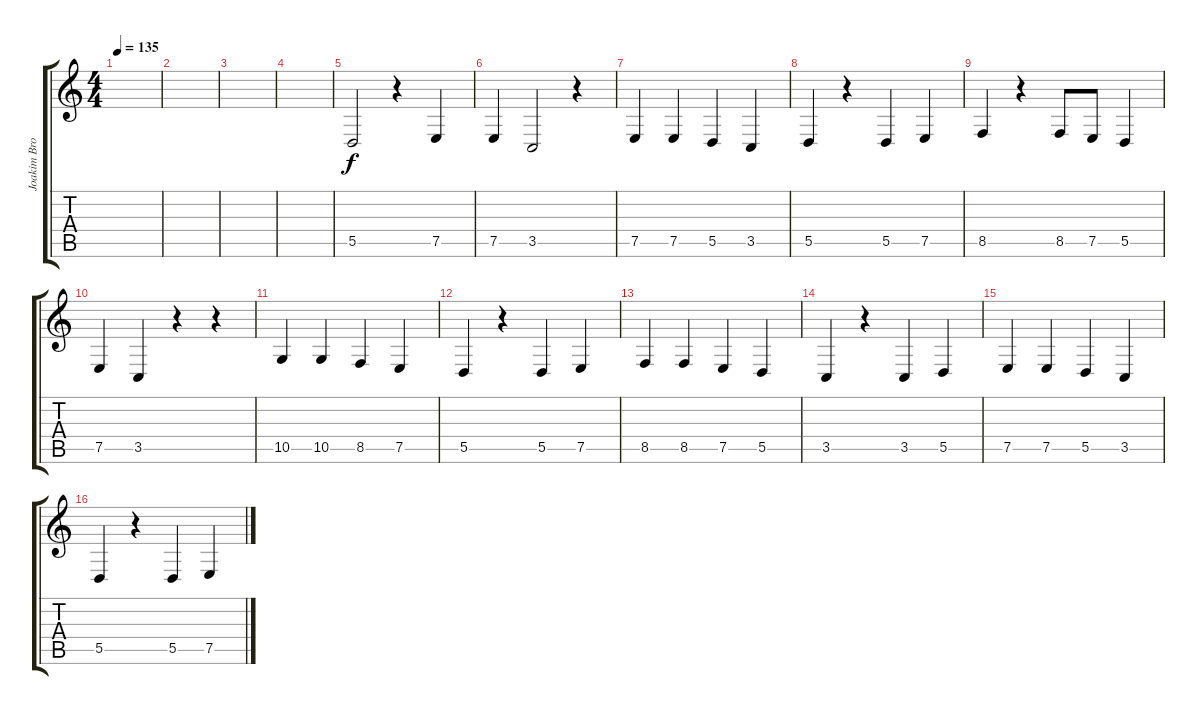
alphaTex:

\track ("Joakim Brodem" "Joakim Bro") {instrument frenchhorn}
\staff {score tabs}
\tuning (E4 B3 G3 D3 A2 E2) {hide}
\ts (4 4)
\tempo 135
\clef g2
\ks c
|
|
|
|
5.5.2 r.4 7.5.4 |
7.5.4 3.5.2 r.4 |
7.5.4 7.5.4 5.5.4 3.5.4 |
5.5.4 r.4 5.5.4 7.5.4 |
8.5.4 r.4 8.5.8 7.5.8 5.5.4 |
7.5.4 3.5.4 r.4 r.4 |
10.5.4 10.5.4 8.5.4 7.5.4 |
5.5.4 r.4 5.5.4 7.5.4 |
8.5.4 8.5.4 7.5.4 5.5.4 |
3.5.4 r.4 3.5.4 5.5.4 |
7.5.4 7.5.4 5.5.4 3.5.4 |
5.5.4 r.4 5.5.4 7.5.4
